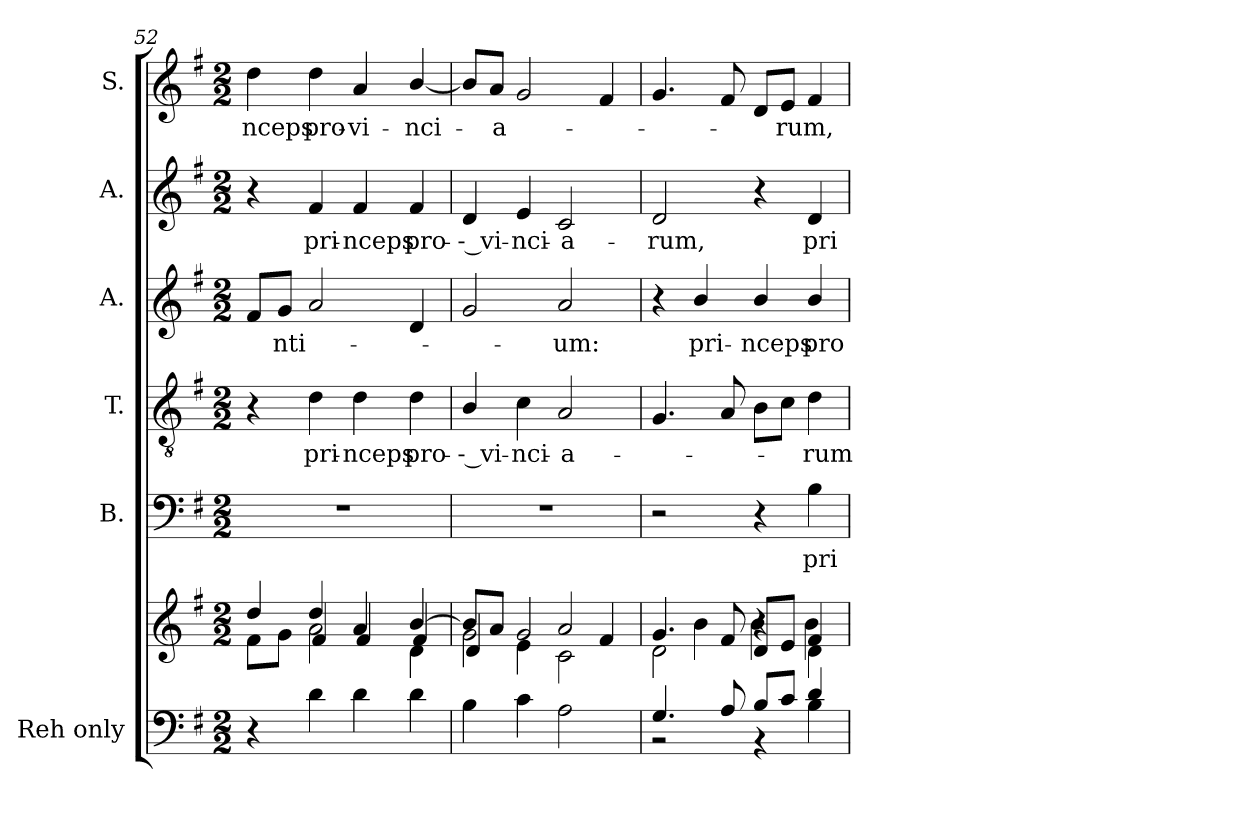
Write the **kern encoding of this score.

**kern	**kern	**kern	**text	**kern	**text	**kern	**text	**kern	**text	**kern	**text
*part6	*part6	*part5	*part5	*part4	*part4	*part3	*part3	*part2	*part2	*part1	*part1
*staff7	*staff6	*staff5	*staff5	*staff4	*staff4	*staff3	*staff3	*staff2	*staff2	*staff1	*staff1
*I"Reh  only	*	*I"B.	*	*I"T.	*	*I"A.	*	*I"A.	*	*I"S.	*
*	*	*I'B.	*	*I'T.	*	*I'A.	*	*I'A.	*	*	*
*clefF4	*clefG2	*clefF4	*	*clefGv2	*	*clefG2	*	*clefG2	*	*clefG2	*
*	*	*	*	*ITrd7c12	*	*	*	*	*	*	*
*k[f#]	*k[f#]	*k[f#]	*	*k[f#]	*	*k[f#]	*	*k[f#]	*	*k[f#]	*
*G:	*G:	*G:	*	*G:	*	*G:	*	*G:	*	*G:	*
*M2/2	*M2/2	*M2/2	*	*M2/2	*	*M2/2	*	*M2/2	*	*M2/2	*
=52	=52	=52	=52	=52	=52	=52	=52	=52	=52	=52	=52
*	*^	*	*	*	*	*	*	*	*	*	*
*	*	*^	*	*	*	*	*	*	*	*	*	*
!	!	!	!	!	!	!	!	!	!	!	!	!	!LO:LY:b
4r	4dd/	8f#\L	4ryy	1r	.	4r	.	8f#/L	.	4r	.	4dd\	-nceps
!	!	!	!	!	!	!	!	!	!LO:LY:b	!	!	!	!
.	.	8g\J	.	.	.	.	.	8g/J	-nti-	.	.	.	.
!	!	!	!	!	!	!	!LO:LY:b	!	!	!	!LO:LY:b	!	!LO:LY:b
4d\	4dd/	2a\	4f#/	.	.	4D\	pri-	2a/	.	4f#/	pri-	4dd\	pro-
!	!	!	!	!	!	!	!LO:LY:b	!	!	!	!LO:LY:b	!	!LO:LY:b
4d\	4a/	.	4f#/	.	.	4D\	-nceps	.	.	4f#/	-nceps	4a/	-vi-
!	!	!	!	!	!	!	!LO:LY:b	!	!	!	!LO:LY:b	!	!LO:LY:b
4d\	[4b/	4d\	4f#/	.	.	4D\	pro-	4d/	.	4f#/	pro-	[4b/	-nci-
!!LO:PB:g=z
=53	=53	=53	=53	=53	=53	=53	=53	=53	=53	=53	=53	=53	=53
!	!	!	!	!	!	!	!LO:LY:b	!	!	!	!LO:LY:b	!	!
4B\	8b/L]	2g\	4d/	1r	.	4BB/	-- vi-	2g/	.	4d/	-- vi-	8b/L]	.
!	!	!	!	!	!	!	!	!	!	!	!	!	!LO:LY:b
.	8a/J	.	.	.	.	.	.	.	.	.	.	8a/J	-a-
!	!	!	!	!	!	!	!LO:LY:b	!	!	!	!LO:LY:b	!	!
4c\	2g/	.	4e\	.	.	4C\	-nci-	.	.	4e/	-nci-	2g/	.
!	!	!	!	!	!	!	!LO:LY:b	!	!LO:LY:b	!	!LO:LY:b	!	!
2A\	.	2a/	2c\	.	.	2AA/	-a-	2a/	-um:	2c/	-a-	.	.
.	4f#/	.	.	.	.	.	.	.	.	.	.	4f#/	.
=54	=54	=54	=54	=54	=54	=54	=54	=54	=54	=54	=54	=54	=54
*^	*	*	*	*	*	*	*	*	*	*	*	*	*
!	!	!	!	!	!	!	!	!	!	!	!	!LO:LY:b	!	!
4.G/	2r	4.g/	4ryy	2d\	2r	.	4.GG/	.	4r	.	2d/	-rum,	4.g/	.
!	!	!	!	!	!	!	!	!	!	!LO:LY:b	!	!	!	!
.	.	.	4b\	.	.	.	.	.	4b/	pri-	.	.	.	.
8A/	.	8f#/	.	.	.	.	8AA/	.	.	.	.	.	8f#/	.
!	!	!	!	!	!	!	!	!	!	!LO:LY:b	!	!	!	!
8B/L	4r	8d/L	4b\	4r	4r	.	8BB\L	.	4b/	-nceps	4r	.	8d/L	.
!	!	!	!	!	!	!	!	!	!	!	!	!	!	!LO:LY:b
8c/J	.	8e/J	.	.	.	.	8C\J	.	.	.	.	.	8e/J	-rum,
!	!	!	!	!	!	!LO:LY:b	!	!LO:LY:b	!	!LO:LY:b	!	!LO:LY:b	!	!
4d/	4B\	4f#/	4b\	4d\	4B\	pri-	4D\	-rum	4b/	pro-	4d/	pri-	4f#/	.
*v	*v	*	*	*	*	*	*	*	*	*	*	*	*	*
*	*v	*v	*v	*	*	*	*	*	*	*	*	*	*
=	=	=	=	=	=	=	=	=	=	=	=
*-	*-	*-	*-	*-	*-	*-	*-	*-	*-	*-	*-
